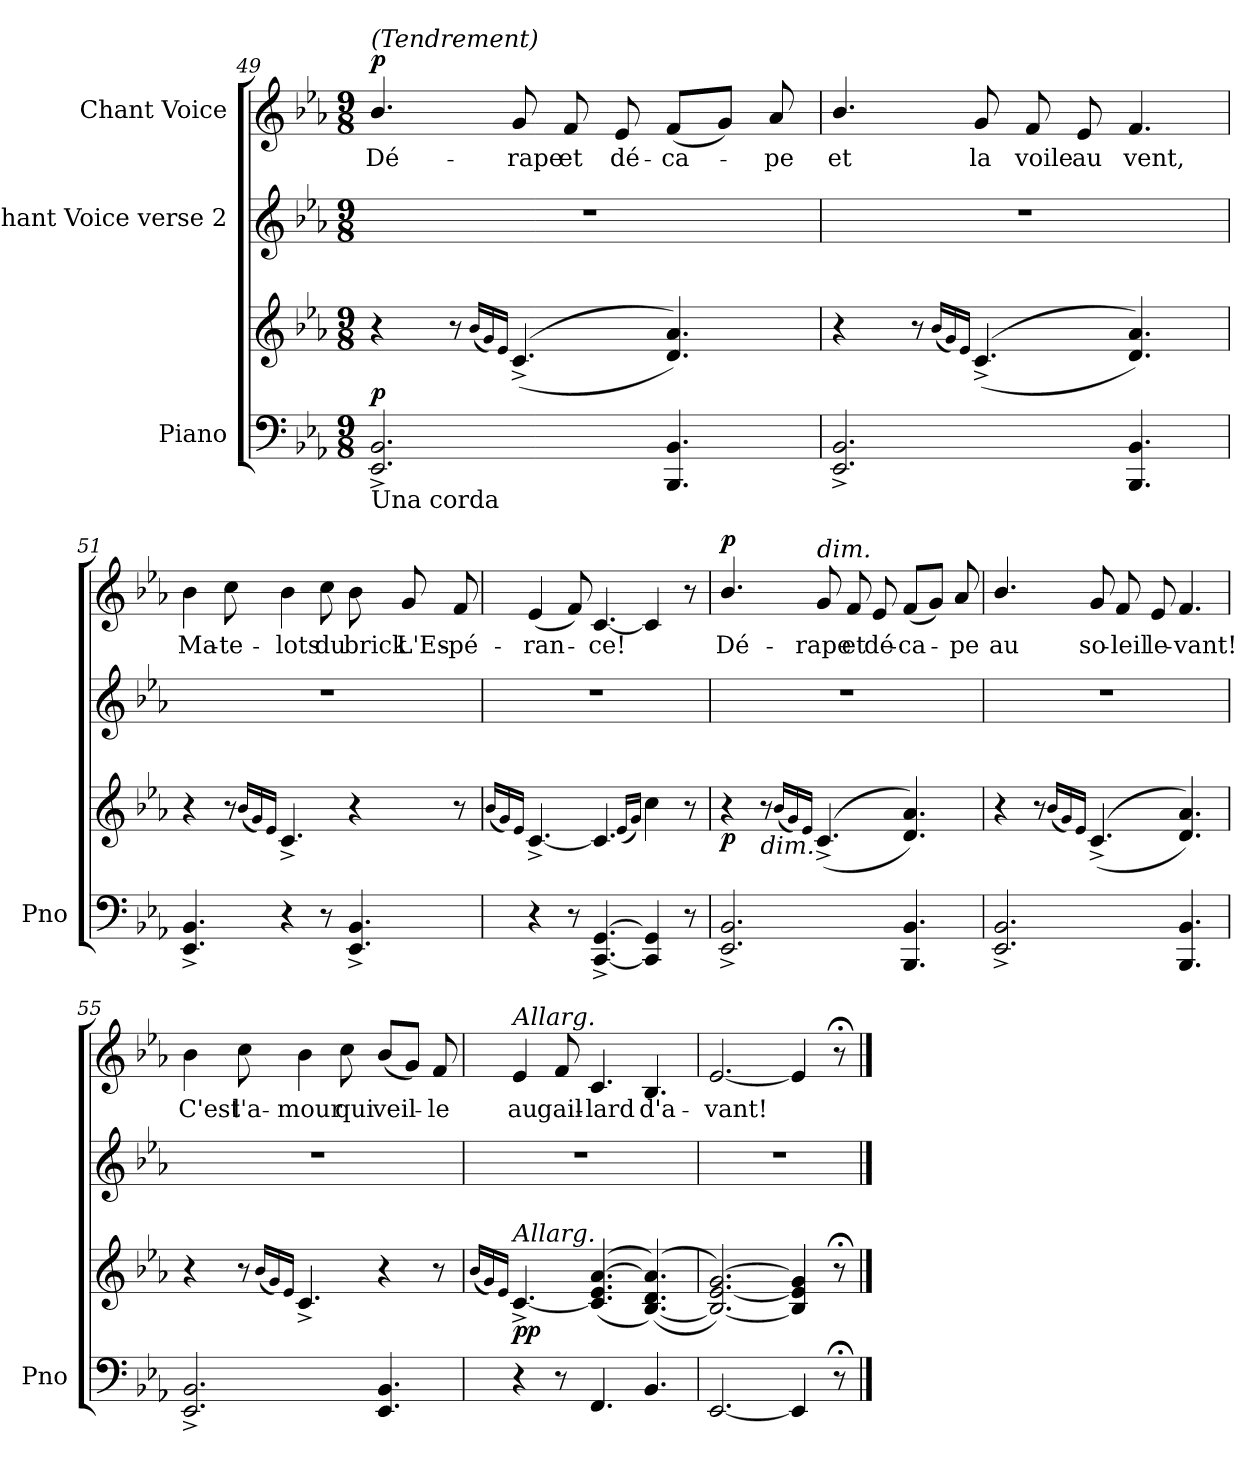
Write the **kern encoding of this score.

**kern	**kern	**dynam	**kern	**kern	**text	**dynam
*part3	*part3	*part3	*part2	*part1	*part1	*part1
*staff4	*staff3	*staff3/4	*staff2	*staff1	*staff1	*staff1
*I"Piano	*	*	*I"Chant Voice verse 2	*I"Chant Voice	*	*
*I'Pno	*	*	*	*	*	*
*clefF4	*clefG2	*	*clefG2	*clefG2	*	*
*k[b-e-a-]	*k[b-e-a-]	*	*k[b-e-a-]	*k[b-e-a-]	*	*
*M9/8	*M9/8	*	*M9/8	*M9/8	*	*
=49	=49	=49	=49	=49	=49	=49
!	!	!	!	!LO:TX:i:t=(Tendrement)	!	!
!LO:TX:b:t=Una corda	!	!	!	!	!	!
!	!	!LO:DY:a=2	!	!	!	!LO:DY:a
2.EE-/^ 2.BB-/^	4r	p	8%9r	4.b-/	Dé-	p
.	8r	.	.	.	.	.
.	(16qb-/LL	.	.	.	.	.
.	16qg/)	.	.	.	.	.
.	16qe-/JJ	.	.	.	.	.
.	((>4.c^</	.	.	8g/	-rape	.
.	.	.	.	8f/	et	.
.	.	.	.	8e-/	dé-	.
4.BBB-/ 4.BB-/	4.d/ 4.a-/))	.	.	(8f/L	-ca-	.
.	.	.	.	8g/J)	.	.
.	.	.	.	8a-/	-pe	.
=50	=50	=50	=50	=50	=50	=50
2.EE-/^ 2.BB-/^	4r	.	8%9r	4.b-/	et	.
.	8r	.	.	.	.	.
.	(16qb-/LL	.	.	.	.	.
.	16qg/)	.	.	.	.	.
.	16qe-/JJ	.	.	.	.	.
.	((>4.c^/	.	.	8g/	la	.
.	.	.	.	8f/	voile	.
.	.	.	.	8e-/	au	.
4.BBB-/ 4.BB-/	4.d/ 4.a-/))	.	.	4.f/	vent,	.
=51	=51	=51	=51	=51	=51	=51
4.EE-/^ 4.BB-/^	4r	.	8%9r	4b-\	-Ma-	.
.	8r	.	.	8cc\	-te-	.
.	(16qb-/LL	.	.	.	.	.
.	16qg/)	.	.	.	.	.
.	16qe-/JJ	.	.	.	.	.
4r	4.c^/	.	.	4b-\	-lots	.
8r	.	.	.	8cc\	du	.
4.EE-/^ 4.BB-/^	4r	.	.	8b-\	brick	.
.	.	.	.	8g/	L'Es-	.
.	8r	.	.	8f/	-pé-	.
=52	=52	=52	=52	=52	=52	=52
.	(16qb-/LL	.	.	.	.	.
.	16qg/)	.	.	.	.	.
.	16qe-/JJ	.	.	.	.	.
4r	[4.c^/	.	8%9r	(4e-/	-ran-	.
8r	.	.	.	8f/)	.	.
[4.CC/^< [4.GG/^<	4.c/]	.	.	[4.c/	-ce!	.
.	(16qe-/LL	.	.	.	.	.
.	16qg/JJ)	.	.	.	.	.
4CC/] 4GG/]	4cc\	.	.	4c/]	.	.
8r	8r	.	.	8r	.	.
=53	=53	=53	=53	=53	=53	=53
!	!	!LO:DY:b	!	!	!	!LO:DY:a
2.EE-/^ 2.BB-/^	4r	p	8%9r	4.b-/	Dé-	p
!	!LO:TX:b:i:t=dim.	!	!	!	!	!
.	8r	.	.	.	.	.
.	(16qb-/LL	.	.	.	.	.
.	16qg/)	.	.	.	.	.
.	16qe-/JJ	.	.	.	.	.
!	!	!	!	!LO:TX:a:i:t=dim.	!	!
.	((>4.c^/	.	.	8g/	-rape	.
.	.	.	.	8f/	et	.
.	.	.	.	8e-/	dé-	.
4.BBB-/ 4.BB-/	4.d/ 4.a-/))	.	.	(8f/L	-ca-	.
.	.	.	.	8g/J)	.	.
.	.	.	.	8a-/	-pe	.
=54	=54	=54	=54	=54	=54	=54
2.EE-/^ 2.BB-/^	4r	.	8%9r	4.b-/	au	.
.	8r	.	.	.	.	.
.	(16qb-/LL	.	.	.	.	.
.	16qg/)	.	.	.	.	.
.	16qe-/JJ	.	.	.	.	.
.	((>4.c^/	.	.	8g/	so-	.
.	.	.	.	8f/	-leil	.
.	.	.	.	8e-/	le-	.
4.BBB-/ 4.BB-/	4.d/ 4.a-/))	.	.	4.f/	-vant!	.
=55	=55	=55	=55	=55	=55	=55
2.EE-/^ 2.BB-/^	4r	.	8%9r	4b-\	C'est	.
.	8r	.	.	8cc\	l'a-	.
.	(16qb-/LL	.	.	.	.	.
.	16qg/)	.	.	.	.	.
.	16qe-/JJ	.	.	.	.	.
.	4.c^/	.	.	4b-\	-mour	.
.	.	.	.	8cc\	qui	.
4.EE-/ 4.BB-/	4r	.	.	(8b-/L	veil-	.
.	.	.	.	8g/J)	.	.
.	8r	.	.	8f/	-le	.
=56	=56	=56	=56	=56	=56	=56
.	(16qb-/LL	.	.	.	.	.
.	16qg/)	.	.	.	.	.
.	16qe-/JJ	.	.	.	.	.
!	!	!	!	!LO:TX:i:t=Allarg.	!	!
!	!LO:TX:i:t=Allarg.	!	!	!	!	!
!	!	!LO:DY:b	!	!	!	!
4r	[4.c^/	pp	8%9r	4e-/	au	.
8r	.	.	.	8f/	gail-	.
4.FF/	((<4.c/] 4.e-/ [4.a-/	.	.	4.c/	-lard	.
4.BB-/	(([4.B-/ 4.d/ 4.a-/]))	.	.	4.B-/	d'a-	.
=57	=57	=57	=57	=57	=57	=57
[2.EE-/	2.B-/_ [2.e-/ [2.g/))	.	8%9r	[2.e-/	-vant!	.
4EE-/]	4B-/] 4e-/] 4g/]	.	.	4e-/]	.	.
8r;<	8r;<	.	.	8r;<	.	.
==	==	==	==	==	==	==
*-	*-	*-	*-	*-	*-	*-
